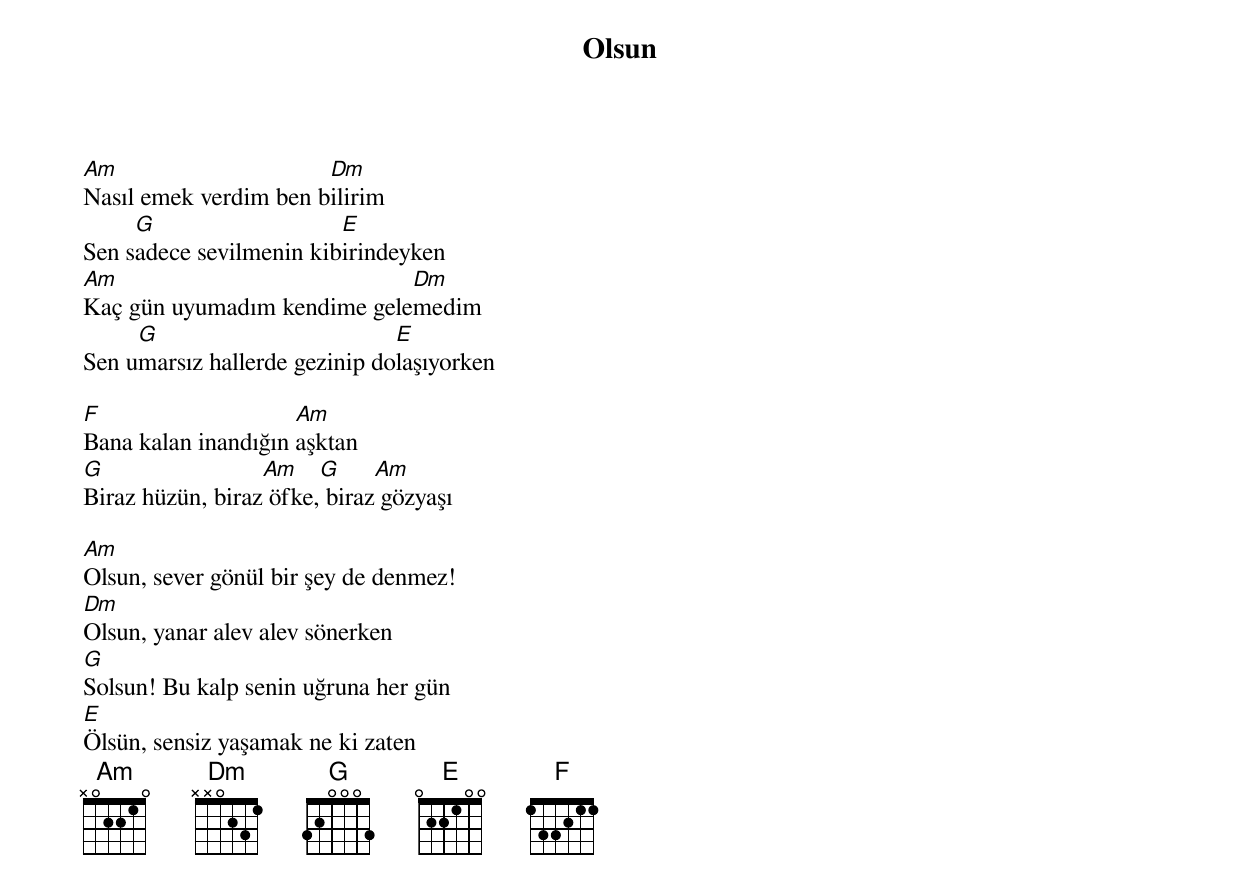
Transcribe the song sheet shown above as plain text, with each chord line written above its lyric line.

{title: Olsun}
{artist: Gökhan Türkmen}

Am                     Dm
Nasıl emek verdim ben bilirim
     G                   E
Sen sadece sevilmenin kibirindeyken
Am                           Dm
Kaç gün uyumadım kendime gelemedim
     G                         E
Sen umarsız hallerde gezinip dolaşıyorken

F                    Am
Bana kalan inandığın aşktan
G                 Am    G     Am
Biraz hüzün, biraz öfke, biraz gözyaşı

Am
Olsun, sever gönül bir şey de denmez!
Dm
Olsun, yanar alev alev sönerken
G
Solsun! Bu kalp senin uğruna her gün
E
Ölsün, sensiz yaşamak ne ki zaten
